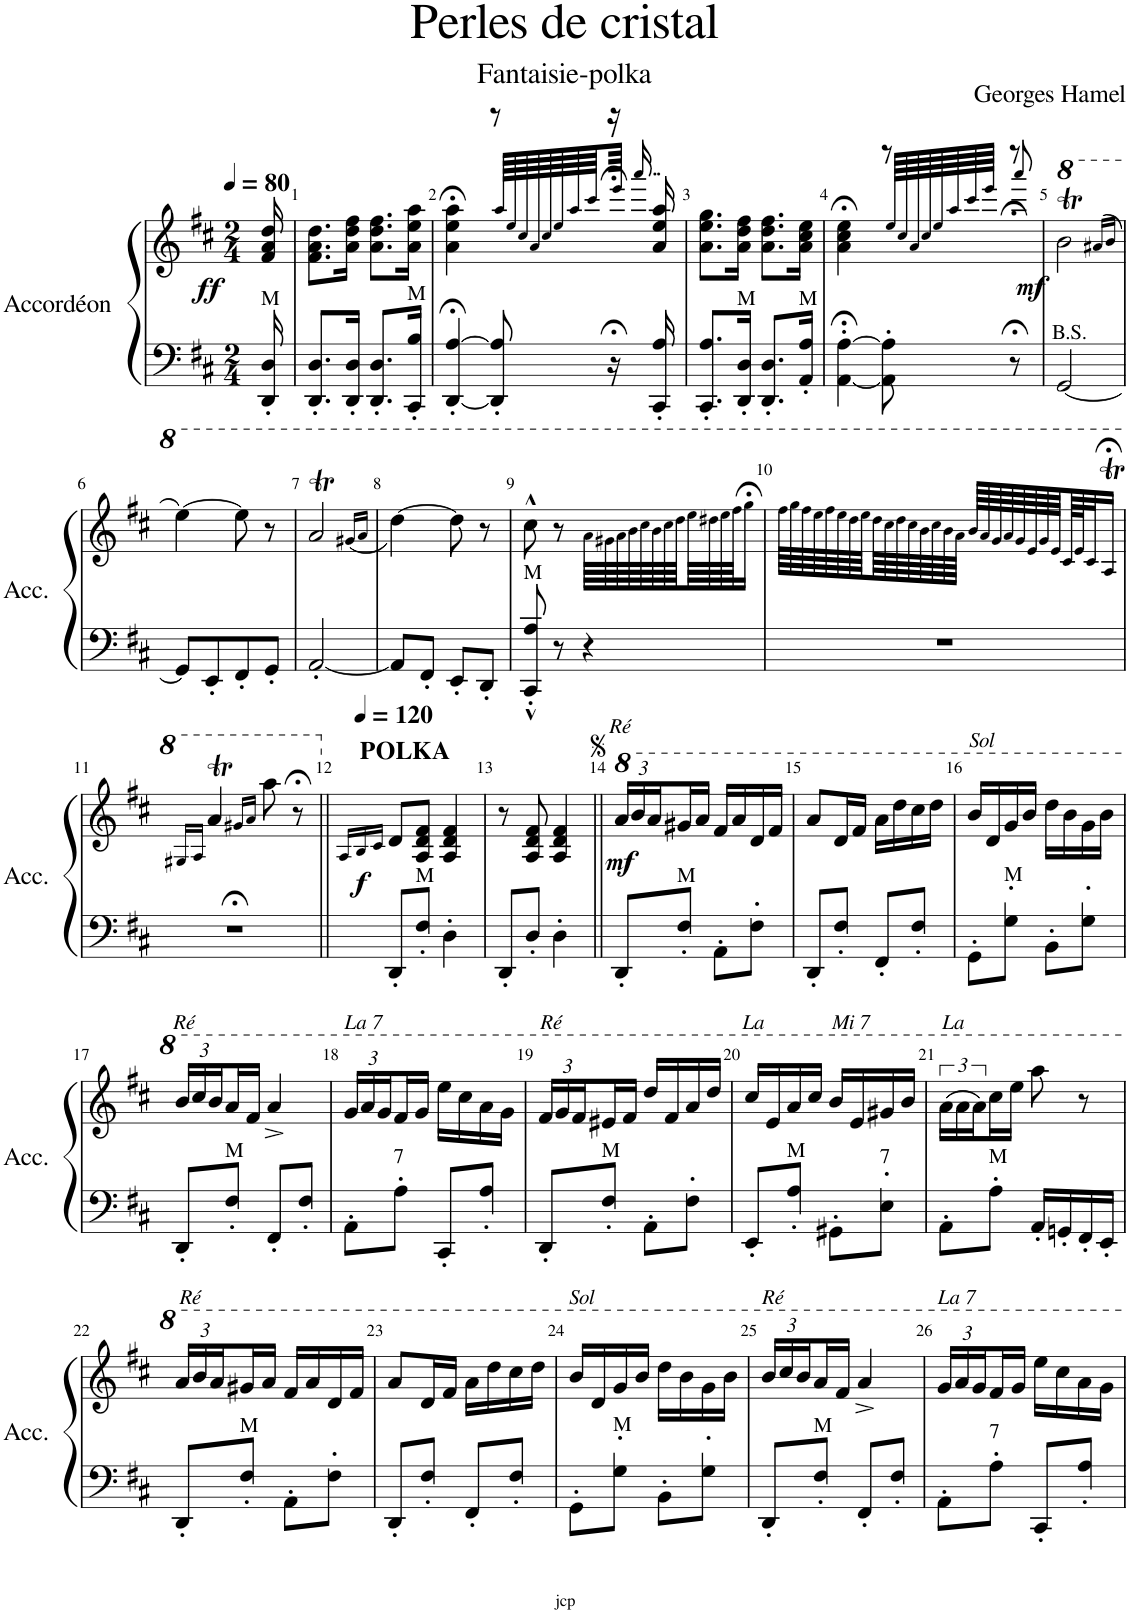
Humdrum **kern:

**kern	**kern	**dynam
*part1	*part1	*part1
*staff2	*staff1	*staff1/2
*I"Accordéon	*	*
*I'Acc.	*	*
*clefF4	*clefG2	*
*k[f#c#]	*k[f#c#]	*
*M2/4	*M2/4	*
*MM80	*MM80	*
=	=	=
!LO:TX:a:t=M	!	!
!	!	!LO:DY:b
16DD/' 16D/' 16F#/' 16A/'	16f#/ 16a/ 16dd/	ff
=1	=1	=1
8.DD/' 8.D/' 8.F#/' 8.A/'L	8.f#\ 8.a\ 8.dd\L	.
16DD/' 16D/' 16F#/' 16A/'Jk	16a\ 16dd\ 16ff#\Jk	.
8.DD/' 8.D/'L	8.a\ 8.dd\ 8.ff#\L	.
!LO:TX:a:t=M	!	!
16CC#/' 16D/' 16G/' 16B/'Jk	16a\ 16ee\ 16aa\Jk	.
=2	=2	=2
*	*^	*
[4DD/;<' [4A/;<'	4a\;< 4ee\;< 4aa\;<	4ryy	.
8DD/]' 8A/]'	8r	64aa!/LLLL	.
.	.	64ee!/	.
.	.	64cc#!/	.
.	.	64a!/	.
.	.	64cc#!/	.
.	.	64ee!/	.
.	.	64aa!/	.
.	.	64ccc#!/	.
16r;<	16r;<	64eee!/JJJJ	.
.	.	16..aaa!/	.
16CC#/' 16A/'	16a/ 16ee/ 16aa/	.	.
*	*v	*v	*
=3	=3	=3
8.CC#/' 8.A/'L	8.a\ 8.ee\ 8.gg\L	.
!LO:TX:a:t=M	!	!
16DD/' 16D/' 16F#/' 16A/'Jk	16a\ 16dd\ 16ff#\Jk	.
8.DD/' 8.D/'L	8.a\ 8.dd\ 8.ff#\L	.
!LO:TX:a:t=M	!	!
16AA/' 16D/' 16F#/' 16A/'Jk	16a\ 16cc#\ 16ee\Jk	.
=4	=4	=4
*	*^	*
[4AA\;<' [4A\;<'	4a\;< 4cc#\;< 4ee\;<	4ryy	.
8AA\]' 8A\]'	8r	64ee!/LLLL	.
.	.	64cc#!/	.
.	.	64a!/	.
.	.	64cc#!/	.
.	.	64ee!/	.
.	.	64aa!/	.
.	.	64ccc#!/	.
.	.	64eee!/JJJJ	.
8r;<	8r;<	8aaa!/	.
*	*v	*v	*
=5	=5	=5
*	*8va	*
*	*^	*
!LO:TX:a:t=B.S.	!	!	!
!	!	!	!LO:DY:b
*	*v	*v	*
[2GG/	2bbT\	mf
.	(16qaa#X/LL	.
.	16qbb/JJ	.
!!LO:LB:g=z
=6	=6	=6
8GG/L]	[4eee\)	.
8EE'/	.	.
8FF#'/	8eee\]	.
8GG'/J	8r	.
=7	=7	=7
[2AA/' 2D/'	2aaT/	.
.	(16qgg#X/LL	.
.	16qaa/JJ	.
=8	=8	=8
8AA/L]	[4ddd\)	.
8FF#'/J	.	.
8EE'/L	8ddd\]	.
8DD'/J	8r	.
=9	=9	=9
!LO:TX:a:t=M	!	!
8CC#/'^^ 8E/'^^ 8A/'^^ 8c#/'^^	8ccc#^^\	.
8r	8r	.
4r	64aa!\LLLL	.
.	64gg#X!\	.
.	64aa!\	.
.	64bb!\	.
.	64ccc#!\	.
.	64bb!\	.
.	64ccc#!\	.
.	64ddd!\	.
.	64eee!\	.
.	64ddd#X!\	.
.	64eee!\	.
.	64fff#!\JJ	.
.	16ggg;<!\JJ	.
=10	=10	=10
2r	64fff#!\LLLL	.
.	64ggg!\	.
.	64fff#!\	.
.	64eee!\	.
.	64fff#!\	.
.	64eee!\	.
.	64ddd!\	.
.	64eee!\	.
.	64ddd!\	.
.	64ccc#!\	.
.	64ddd!\	.
.	64ccc#!\	.
.	64bb!\	.
.	64ccc#!\	.
.	64bb!\	.
.	64aa!\JJJJ	.
.	64bb!/LLLL	.
.	64aa!/	.
.	64gg!/	.
.	64aa!/	.
.	64gg!/	.
.	64ee!/	.
.	64gg!/	.
.	64ee!/	.
.	64cc#!/	.
.	64ee!/J	.
.	32cc#!/J	.
.	16a;<T!/JJ	.
!!LO:LB:g=z
=11	=11	=11
.	16qg#X/LL	.
.	16qa/JJ	.
2r;<	4aaT/	.
.	16qgg#X/LL	.
.	16qaa/JJ	.
.	8aaa\	.
.	8r;<	.
=12||	=12||	=12||
*	*X8va	*
*	*MM120	*
.	16qA/LL	.
.	16qB/	.
.	16qc#/JJ	.
!	!LO:TX:a:B:t=POLKA	!
!	!	!LO:DY:b
8DD'/L	8d/L	f
!LO:TX:a:t=M	!	!
8D/' 8F#/' 8A/'J	8A/ 8d/ 8f#/J	.
4D'\	4A/ 4d/ 4f#/	.
=13	=13	=13
8DD'/L	8r	.
8D/' 8F#/' 8A/'J	8A/ 8d/ 8f#/	.
4D'\	4A/ 4d/ 4f#/	.
=14||	=14||	=14||
*	*Xbrackettup	*
!	!LO:TX:a:i:t=Ré	!
!	!	!LO:DY:b
8DD'/L	24aa/LL	mf
.	24bb/	.
.	24aa/	.
!LO:TX:a:t=M	!	!
8D/' 8F#/' 8A/'J	16gg#X/	.
.	16aa/JJ	.
8AA'\L	16ff#/LL	.
.	16aa/	.
8D\' 8F#\' 8A\'J	16dd/	.
.	16ff#/JJ	.
=15	=15	=15
8DD'/L	8aa/L	.
8D/' 8F#/' 8A/'J	16dd/L	.
.	16ff#/JJ	.
8FF#'/L	16aa\LL	.
.	16ddd\	.
8D/' 8F#/' 8A/'J	16ccc#\	.
.	16ddd\JJ	.
=16	=16	=16
!	!LO:TX:a:i:t=Sol	!
8GG'\L	16bb/LL	.
.	16dd/	.
!LO:TX:a:t=M	!	!
8G\' 8B\' 8d\'J	16gg/	.
.	16bb/JJ	.
8BB'\L	16ddd\LL	.
.	16bb\	.
8G\' 8B\' 8d\'J	16gg\	.
.	16bb\JJ	.
!!LO:LB:g=z
=17	=17	=17
!	!LO:TX:a:i:t=Ré	!
8DD'/L	24bb/LL	.
.	24ccc#/	.
.	24bb/	.
!LO:TX:a:t=M	!	!
8D/' 8F#/' 8A/'J	16aa/	.
.	16ff#/JJ	.
8FF#'/L	4aa^/	.
8D/' 8F#/' 8A/'J	.	.
=18	=18	=18
!	!LO:TX:a:i:t=La 7	!
8AA'\L	24gg/LL	.
.	24aa/	.
.	24gg/	.
!LO:TX:a:t=7	!	!
8C#\' 8E\' 8G\' 8A\'J	16ff#/	.
.	16gg/JJ	.
8CC#'/L	16eee\LL	.
.	16ccc#\	.
8C#/' 8E/' 8G/' 8A/'J	16aa\	.
.	16gg\JJ	.
=19	=19	=19
!	!LO:TX:a:i:t=Ré	!
8DD'/L	24ff#/LL	.
.	24gg/	.
.	24ff#/	.
!LO:TX:a:t=M	!	!
8D/' 8F#/' 8A/'J	16ee#X/	.
.	16ff#/JJ	.
8AA'\L	16ddd/LL	.
.	16ff#/	.
8D\' 8F#\' 8A\'J	16aa/	.
.	16ddd/JJ	.
=20	=20	=20
!	!LO:TX:a:i:t=La	!
8EE'/L	16ccc#/LL	.
.	16ee/	.
!LO:TX:a:t=M	!	!
8C#/' 8E/' 8A/'J	16aa/	.
.	16ccc#/JJ	.
!	!LO:TX:a:i:t=Mi 7	!
8GG#X'\L	16bb/LL	.
.	16ee/	.
!LO:TX:a:t=7	!	!
8D\' 8E\' 8G\' 8B\'J	16gg#X/	.
.	16bb/JJ	.
=21	=21	=21
*	*brackettup	*
!	!LO:TX:a:i:t=La	!
8AA'\L	(24aa\LL	.
.	24aa\	.
.	24aa\)	.
!LO:TX:a:t=M	!	!
8C#\' 8E\' 8A\'J	16ccc#\	.
.	16eee\JJ	.
16AA'/LL	8aaa\	.
16GGn'/	.	.
16FF#'/	8r	.
16EE'/JJ	.	.
!!LO:LB:g=z
=22	=22	=22
*	*Xbrackettup	*
!	!LO:TX:a:i:t=Ré	!
8DD'/L	24aa/LL	.
.	24bb/	.
.	24aa/	.
!LO:TX:a:t=M	!	!
8D/' 8F#/' 8A/'J	16gg#X/	.
.	16aa/JJ	.
8AA'\L	16ff#/LL	.
.	16aa/	.
8D\' 8F#\' 8A\'J	16dd/	.
.	16ff#/JJ	.
=23	=23	=23
8DD'/L	8aa/L	.
8D/' 8F#/' 8A/'J	16dd/L	.
.	16ff#/JJ	.
8FF#'/L	16aa\LL	.
.	16ddd\	.
8D/' 8F#/' 8A/'J	16ccc#\	.
.	16ddd\JJ	.
=24	=24	=24
!	!LO:TX:a:i:t=Sol	!
8GG'\L	16bb/LL	.
.	16dd/	.
!LO:TX:a:t=M	!	!
8G\' 8B\' 8d\'J	16gg/	.
.	16bb/JJ	.
8BB'\L	16ddd\LL	.
.	16bb\	.
8G\' 8B\' 8d\'J	16gg\	.
.	16bb\JJ	.
=25	=25	=25
!	!LO:TX:a:i:t=Ré	!
8DD'/L	24bb/LL	.
.	24ccc#/	.
.	24bb/	.
!LO:TX:a:t=M	!	!
8D/' 8F#/' 8A/'J	16aa/	.
.	16ff#/JJ	.
8FF#'/L	4aa^/	.
8D/' 8F#/' 8A/'J	.	.
=26	=26	=26
!	!LO:TX:a:i:t=La 7	!
8AA'\L	24gg/LL	.
.	24aa/	.
.	24gg/	.
!LO:TX:a:t=7	!	!
8C#\' 8E\' 8G\' 8A\'J	16ff#/	.
.	16gg/JJ	.
8CC#'/L	16eee\LL	.
.	16ccc#\	.
8C#/' 8E/' 8G/' 8A/'J	16aa\	.
.	16gg\JJ	.
=	=	=
*-	*-	*-
